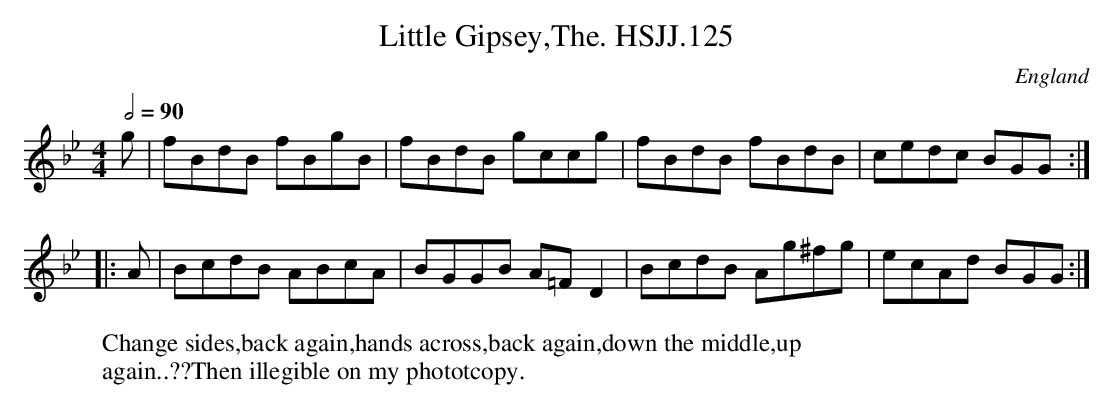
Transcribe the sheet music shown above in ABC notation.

X:1
T:Little Gipsey,The. HSJJ.125
M:4/4
L:1/8
Q:1/2=90
O:England
W:Change sides,back again,hands across,back again,down the middle,up
W:again..??Then illegible on my phototcopy.
K:Bb
g|fBdB fBgB|fBdB gccg|fBdB fBdB|cedc BGG:|
|:A|BcdB ABcA|BGGB A=FD2|BcdB Ag^fg|ecAd BGG:|
